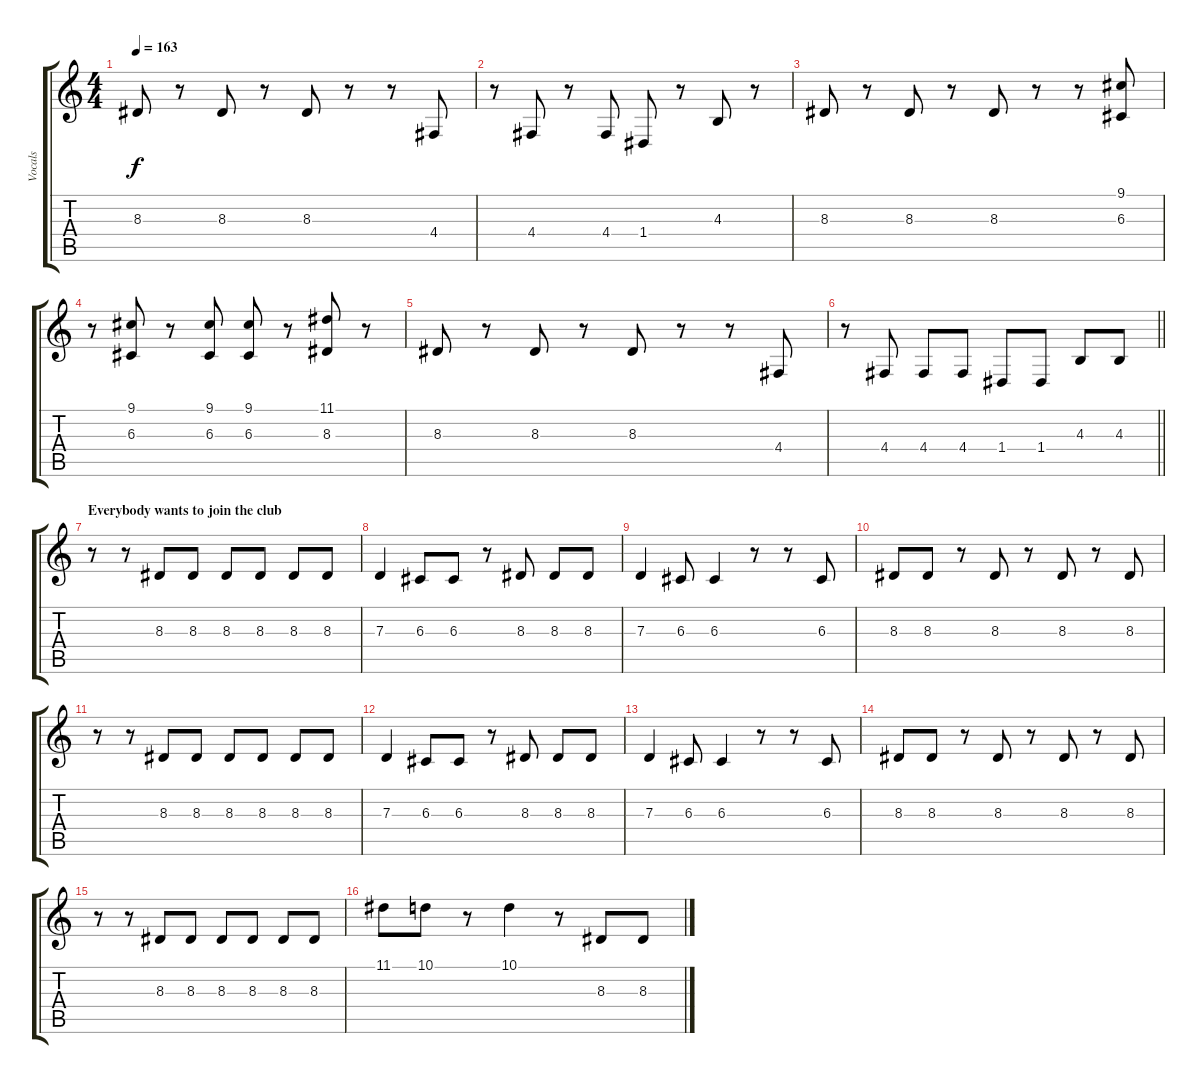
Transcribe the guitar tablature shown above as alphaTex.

\track ("Vocals" "Vocals") {instrument lead1square}
\staff {score tabs}
\tuning (E4 B3 G3 D3 A2 E2) {hide}
\ts (4 4)
\tempo 163
\clef g2
\ks c
8.3.8{dy f} r.8 8.3.8 r.8 8.3.8 r.8 r.8 4.4.8 |
r.8 4.4.8 r.8 4.4.8 1.4.8 r.8 4.3.8 r.8 |
8.3.8 r.8 8.3.8 r.8 8.3.8 r.8 r.8 (9.1 6.3).8 |
r.8 (9.1 6.3).8 r.8 (9.1 6.3).8 (9.1 6.3).8 r.8 (11.1 8.3).8 r.8 |
8.3.8 r.8 8.3.8 r.8 8.3.8 r.8 r.8 4.4.8 |
\barLineRight lightlight
r.8 4.4.8 4.4.8 4.4.8 1.4.8 1.4.8 4.3.8 4.3.8 |
\section ("" "Everybody wants to join the club")
r.8 r.8 8.3.8 8.3.8 8.3.8 8.3.8 8.3.8 8.3.8 |
7.3.4 6.3.8 6.3.8 r.8 8.3.8 8.3.8 8.3.8 |
7.3.4 6.3.8 6.3.4 r.8 r.8 6.3.8 |
8.3.8 8.3.8 r.8 8.3.8 r.8 8.3.8 r.8 8.3.8 |
r.8 r.8 8.3.8 8.3.8 8.3.8 8.3.8 8.3.8 8.3.8 |
7.3.4 6.3.8 6.3.8 r.8 8.3.8 8.3.8 8.3.8 |
7.3.4 6.3.8 6.3.4 r.8 r.8 6.3.8 |
8.3.8 8.3.8 r.8 8.3.8 r.8 8.3.8 r.8 8.3.8 |
r.8 r.8 8.3.8 8.3.8 8.3.8 8.3.8 8.3.8 8.3.8 |
11.1.8 10.1.8 r.8 10.1.4 r.8 8.3.8 8.3.8
